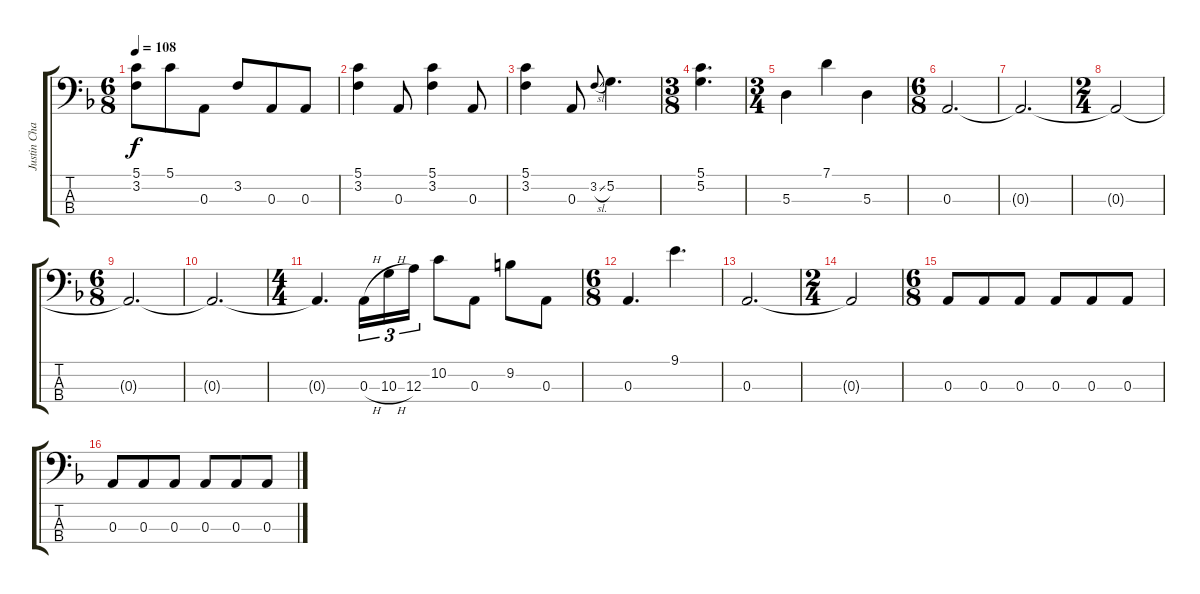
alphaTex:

\track ("Justin Chancellor" "Justin Cha") {mute instrument electricbasspick}
\staff {score tabs}
\tuning (G2 D2 A1 D1) {hide}
\ts (6 8)
\tempo 108
\clef f4
\ks dminor
(5.1 3.2).8{dy f} 5.1.8 0.3.8 3.2.8 0.3.8 0.3.8 |
(5.1 3.2).4 0.3.8 (5.1 3.2).4 0.3.8 |
(5.1 3.2).4 0.3.8 3.2{sl}.8{gr onbeat} 5.2.4{d} |
\ts (3 8)
(5.1 5.2).4{d} |
\ts (3 4)
5.3.4 7.1.4 5.3.4 |
\ts (6 8)
0.3.2{d} |
0.3{t}.2{d} |
\ts (2 4)
0.3{t}.2 |
\ts (6 8)
0.3{t}.2{d} |
0.3{t}.2{d} |
\ts (4 4)
0.3{t}.4{d} 0.3{h}.16{tu (3 2)} 10.3{h}.16{tu (3 2)} 12.3.16{tu (3 2)} 10.2.8 0.3.8 9.2.8 0.3.8 |
\ts (6 8)
0.3.4{d} 9.1.4{d} |
0.3.2{d} |
\ts (2 4)
0.3{t}.2 |
\ts (6 8)
0.3.8 0.3.8 0.3.8 0.3.8 0.3.8 0.3.8 |
0.3.8 0.3.8 0.3.8 0.3.8 0.3.8 0.3.8
